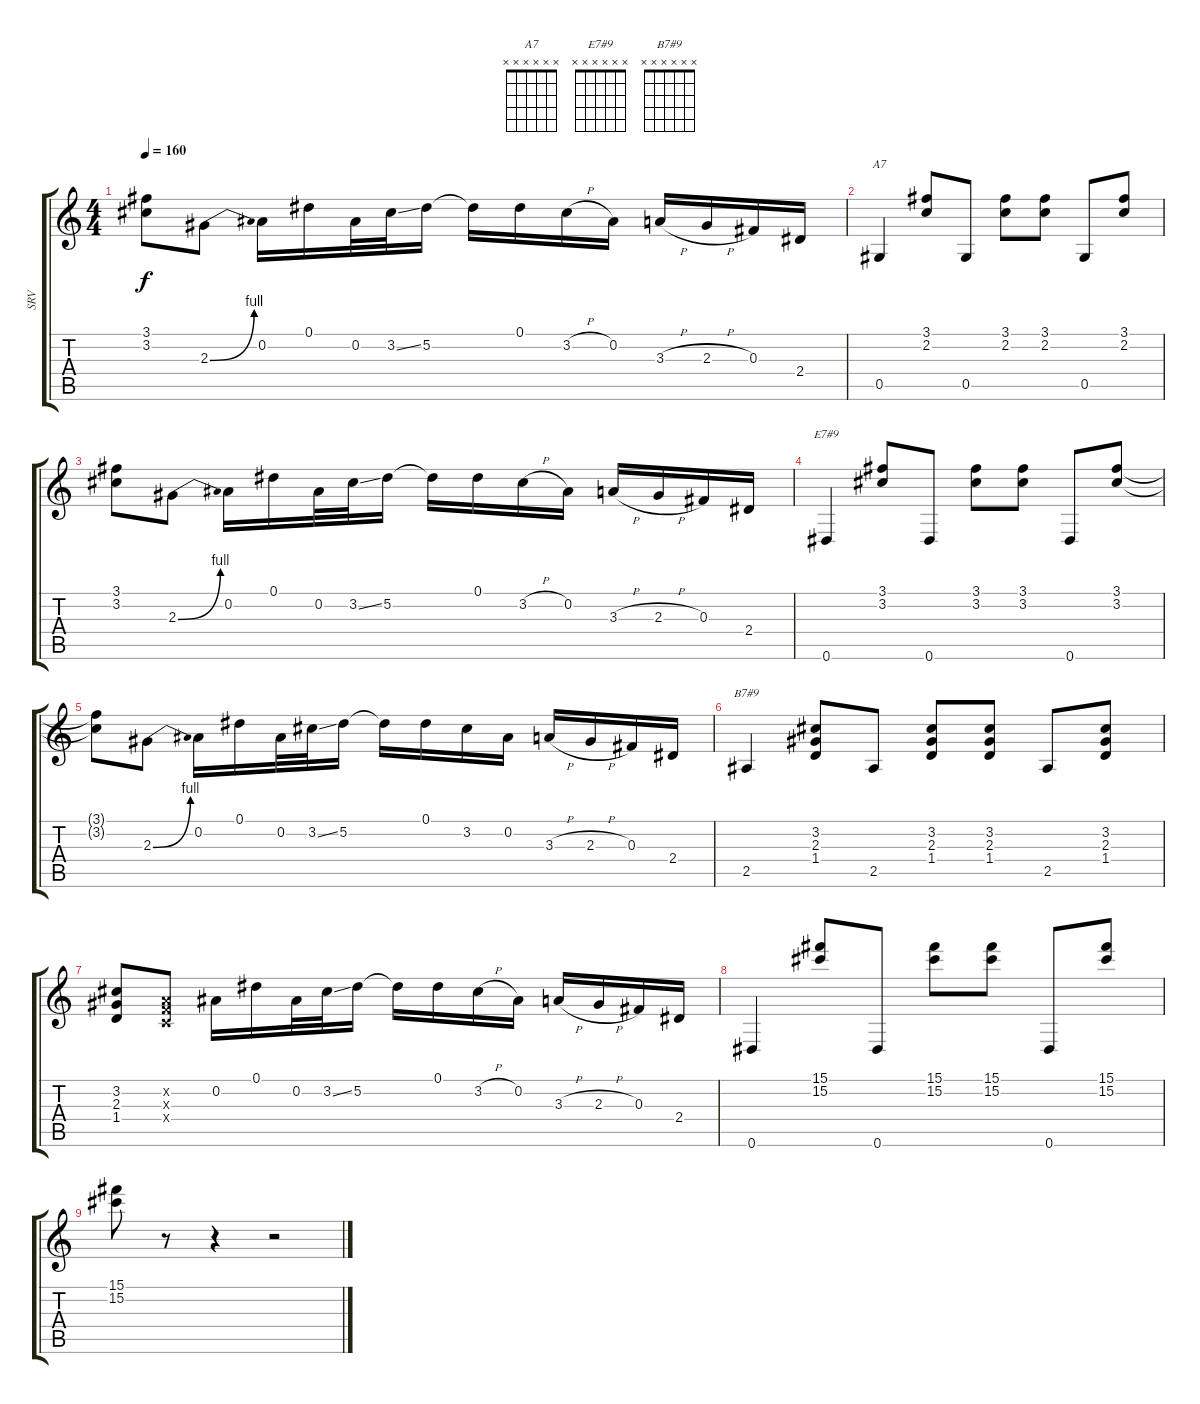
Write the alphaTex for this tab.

\track ("SRV" "SRV") {instrument overdrivenguitar}
\staff {score tabs}
\tuning (Eb4 Bb3 Gb3 Db3 Ab2 Eb2) {hide}
\chord ("A7" x x x x x x) {firstfret 0}
\chord ("E7#9" x x x x x x) {firstfret 0}
\chord ("B7#9" x x x x x x) {firstfret 0}
\ts (4 4)
\tempo 160
\clef g2
\ks c
(3.1 3.2).8{dy f} 2.3{be (bend 0 0 60 4)}.8 0.2.16 0.1.16 0.2.32 3.2{ss}.32 5.2.16 5.2{t}.16 0.1.16 3.2{h}.16 0.2.16 3.3{h}.16 2.3{h}.16 0.3.16 2.4.16 |
0.5.4{ch "A7"} (3.1 2.2).8 0.5.8 (3.1 2.2).8 (3.1 2.2).8 0.5.8 (3.1 2.2).8 |
(3.1 3.2).8 2.3{be (bend 0 0 60 4)}.8 0.2.16 0.1.16 0.2.32 3.2{ss}.32 5.2.16 5.2{t}.16 0.1.16 3.2{h}.16 0.2.16 3.3{h}.16 2.3{h}.16 0.3.16 2.4.16 |
0.6.4{ch "E7#9"} (3.1 3.2).8 0.6.8 (3.1 3.2).8 (3.1 3.2).8 0.6.8 (3.1 3.2).8 |
(3.1{t} 3.2{t}).8 2.3{be (bend 0 0 60 4)}.8 0.2.16 0.1.16 0.2.32 3.2{ss}.32 5.2.16 5.2{t}.16 0.1.16 3.2.16 0.2.16 3.3{h}.16 2.3{h}.16 0.3.16 2.4.16 |
2.5.4{ch "B7#9"} (3.2 2.3 1.4).8 2.5.8 (3.2 2.3 1.4).8 (3.2 2.3 1.4).8 2.5.8 (3.2 2.3 1.4).8 |
(3.2 2.3 1.4).8 (-1.2{x} -1.3{x} -1.4{x}).8 0.2.16 0.1.16 0.2.32 3.2{ss}.32 5.2.16 5.2{t}.16 0.1.16 3.2{h}.16 0.2.16 3.3{h}.16 2.3{h}.16 0.3.16 2.4.16 |
0.6.4 (15.1 15.2).8 0.6.8 (15.1 15.2).8 (15.1 15.2).8 0.6.8 (15.1 15.2).8 |
(15.1 15.2).8 r.8 r.4 r.2
